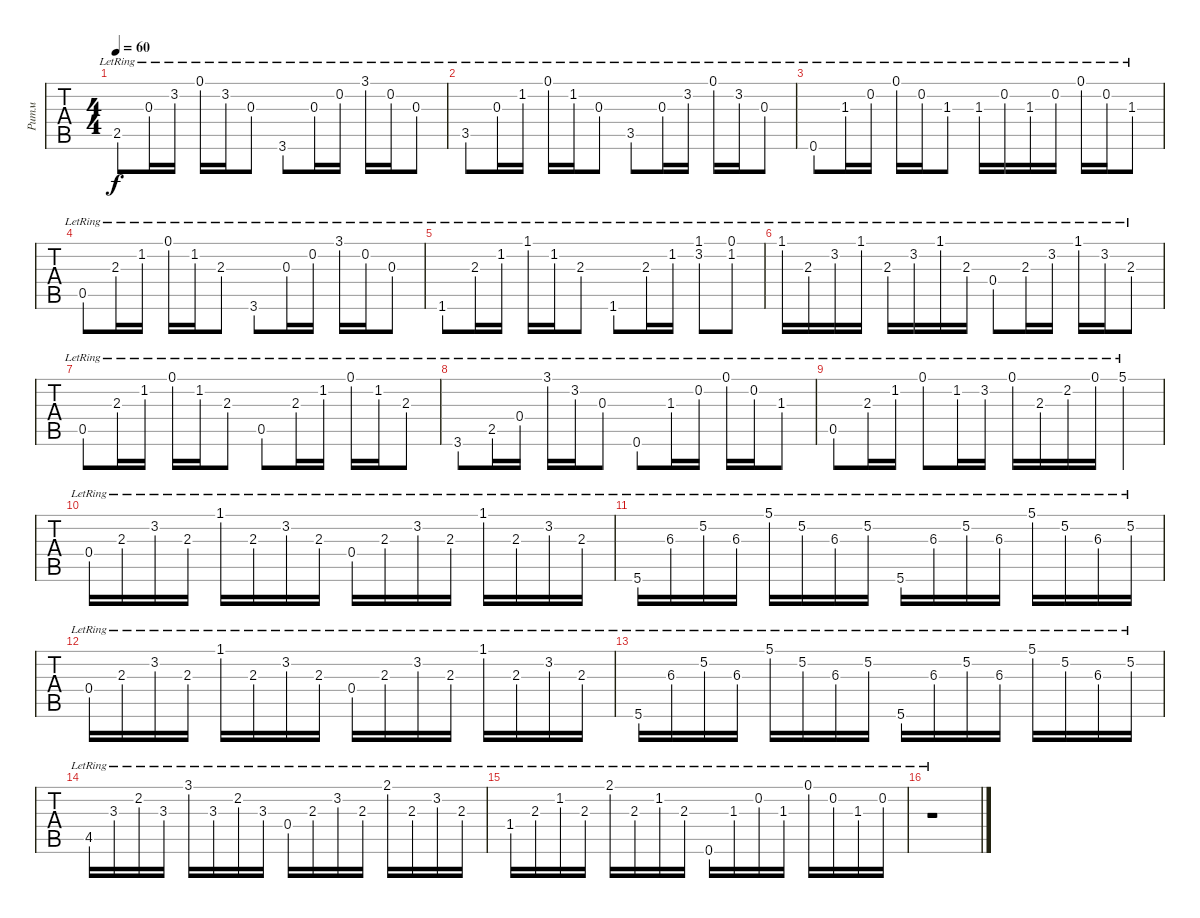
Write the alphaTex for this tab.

\track ("Ритм" "Ритм") {instrument electricguitarclean}
\staff {tabs}
\tuning (E4 B3 G3 D3 A2 E2) {hide}
\ts (4 4)
\tempo 60
\clef g2
\ks c
2.5{lr}.8{dy f} 0.3{lr}.16 3.2{lr}.16 0.1{lr}.16 3.2{lr}.16 0.3{lr}.8 3.6{lr}.8 0.3{lr}.16 0.2{lr}.16 3.1{lr}.16 0.2{lr}.16 0.3{lr}.8 |
3.5{lr}.8 0.3{lr}.16 1.2{lr}.16 0.1{lr}.16 1.2{lr}.16 0.3{lr}.8 3.5{lr}.8 0.3{lr}.16 3.2{lr}.16 0.1{lr}.16 3.2{lr}.16 0.3{lr}.8 |
0.6{lr}.8 1.3{lr}.16 0.2{lr}.16 0.1{lr}.16 0.2{lr}.16 1.3{lr}.8 1.3{lr}.16 0.2{lr}.16 1.3{lr}.16 0.2{lr}.16 0.1{lr}.16 0.2{lr}.16 1.3{lr}.8 |
0.5{lr}.8 2.3{lr}.16 1.2{lr}.16 0.1{lr}.16 1.2{lr}.16 2.3{lr}.8 3.6{lr}.8 0.3{lr}.16 0.2{lr}.16 3.1{lr}.16 0.2{lr}.16 0.3{lr}.8 |
1.6{lr}.8 2.3{lr}.16 1.2{lr}.16 1.1{lr}.16 1.2{lr}.16 2.3{lr}.8 1.6{lr}.8 2.3{lr}.16 1.2{lr}.16 (1.1{lr} 3.2{lr}).8 (0.1{lr} 1.2{lr}).8 |
1.1{lr}.16 2.3{lr}.16 3.2{lr}.16 1.1{lr}.16 2.3{lr}.16 3.2{lr}.16 1.1{lr}.16 2.3{lr}.16 0.4{lr}.8 2.3{lr}.16 3.2{lr}.16 1.1{lr}.16 3.2{lr}.16 2.3{lr}.8 |
0.5{lr}.8 2.3{lr}.16 1.2{lr}.16 0.1{lr}.16 1.2{lr}.16 2.3{lr}.8 0.5{lr}.8 2.3{lr}.16 1.2{lr}.16 0.1{lr}.16 1.2{lr}.16 2.3{lr}.8 |
3.6{lr}.8 2.5{lr}.16 0.4{lr}.16 3.1{lr}.16 3.2{lr}.16 0.3{lr}.8 0.6{lr}.8 1.3{lr}.16 0.2{lr}.16 0.1{lr}.16 0.2{lr}.16 1.3{lr}.8 |
0.5{lr}.8 2.3{lr}.16 1.2{lr}.16 0.1{lr}.8 1.2{lr}.16 3.2{lr}.16 0.1{lr}.16 2.3{lr}.16 2.2{lr}.16 0.1{lr}.16 5.1{lr}.4 |
0.4{lr}.16 2.3{lr}.16 3.2{lr}.16 2.3{lr}.16 1.1{lr}.16 2.3{lr}.16 3.2{lr}.16 2.3{lr}.16 0.4{lr}.16 2.3{lr}.16 3.2{lr}.16 2.3{lr}.16 1.1{lr}.16 2.3{lr}.16 3.2{lr}.16 2.3{lr}.16 |
5.6{lr}.16 6.3{lr}.16 5.2{lr}.16 6.3{lr}.16 5.1{lr}.16 5.2{lr}.16 6.3{lr}.16 5.2{lr}.16 5.6{lr}.16 6.3{lr}.16 5.2{lr}.16 6.3{lr}.16 5.1{lr}.16 5.2{lr}.16 6.3{lr}.16 5.2{lr}.16 |
0.4{lr}.16 2.3{lr}.16 3.2{lr}.16 2.3{lr}.16 1.1{lr}.16 2.3{lr}.16 3.2{lr}.16 2.3{lr}.16 0.4{lr}.16 2.3{lr}.16 3.2{lr}.16 2.3{lr}.16 1.1{lr}.16 2.3{lr}.16 3.2{lr}.16 2.3{lr}.16 |
5.6{lr}.16 6.3{lr}.16 5.2{lr}.16 6.3{lr}.16 5.1{lr}.16 5.2{lr}.16 6.3{lr}.16 5.2{lr}.16 5.6{lr}.16 6.3{lr}.16 5.2{lr}.16 6.3{lr}.16 5.1{lr}.16 5.2{lr}.16 6.3{lr}.16 5.2{lr}.16 |
4.5{lr}.16 3.3{lr}.16 2.2{lr}.16 3.3{lr}.16 3.1{lr}.16 3.3{lr}.16 2.2{lr}.16 3.3{lr}.16 0.4{lr}.16 2.3{lr}.16 3.2{lr}.16 2.3{lr}.16 2.1{lr}.16 2.3{lr}.16 3.2{lr}.16 2.3{lr}.16 |
1.4{lr}.16 2.3{lr}.16 1.2{lr}.16 2.3{lr}.16 2.1{lr}.16 2.3{lr}.16 1.2{lr}.16 2.3{lr}.16 0.6{lr}.16 1.3{lr}.16 0.2{lr}.16 1.3{lr}.16 0.1{lr}.16 0.2{lr}.16 1.3{lr}.16 0.2{lr}.16 |
r.1
